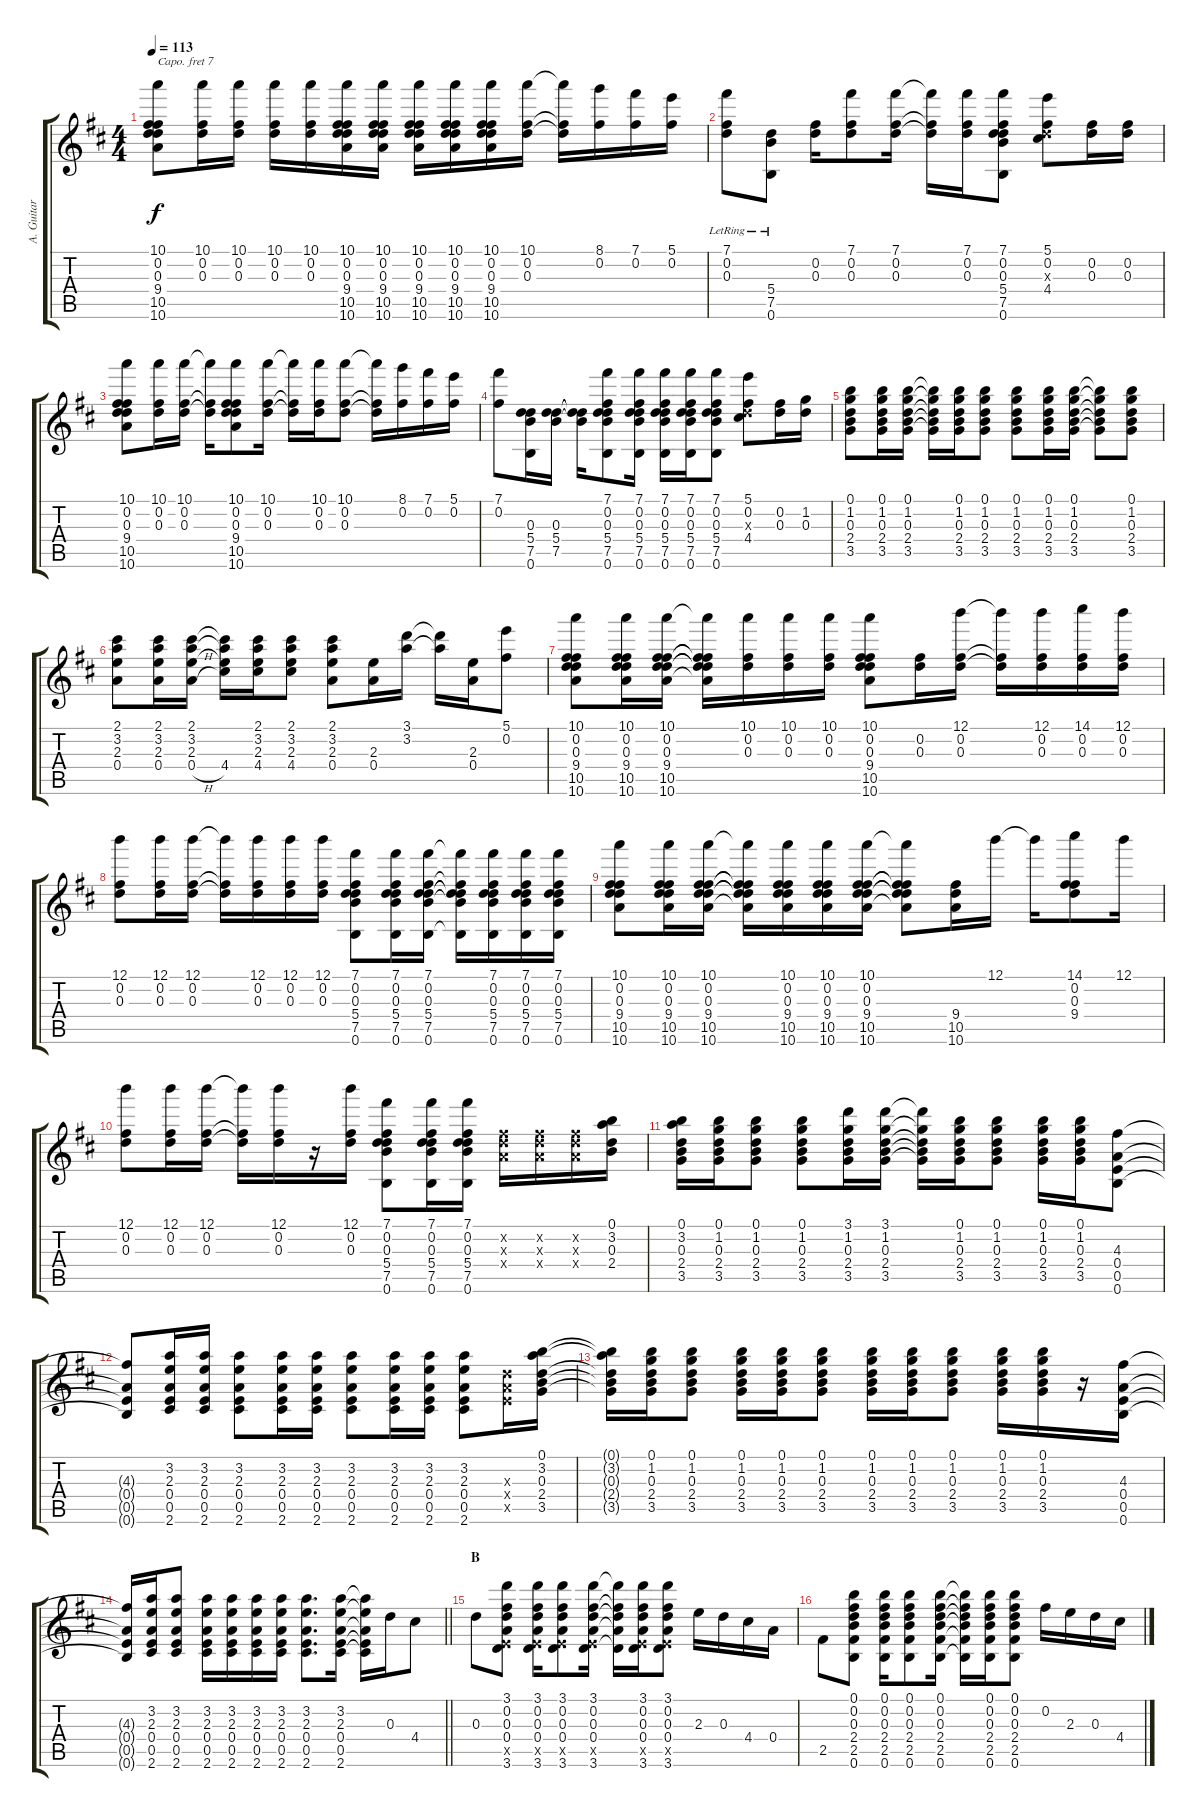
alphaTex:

\track ("A. Guitar II" "A. Guitar ") {instrument acousticguitarsteel}
\staff {score tabs}
\capo 7
\tuning (E4 B3 G3 D3 A2 E2) {hide}
\ts (4 4)
\tempo 113
\clef g2
\ks d
(10.1 0.2 0.3 9.4 10.5 10.6).8{dy f} (10.1 0.2 0.3).16 (10.1 0.2 0.3).16 (10.1 0.2 0.3).16 (10.1 0.2 0.3).16 (10.1 0.2 0.3 9.4 10.5 10.6).16 (10.1 0.2 0.3 9.4 10.5 10.6).16 (10.1 0.2 0.3 9.4 10.5 10.6).16 (10.1 0.2 0.3 9.4 10.5 10.6).16 (10.1 0.2 0.3 9.4 10.5 10.6).16 (10.1 0.2 0.3).16 (10.1{t} 0.2{t} 0.3{t}).16 (8.1 0.2).16 (7.1 0.2).16 (5.1 0.2).16 |
(7.1{lr} 0.2{lr} 0.3{lr}).8 (5.4{lr} 7.5{lr} 0.6{lr}).8 (0.2 0.3).16 (7.1 0.2 0.3).8 (7.1 0.2 0.3).16 (7.1{t} 0.2{t} 0.3{t}).16 (7.1 0.2 0.3).16 (7.1 0.2 0.3 5.4 7.5 0.6).8 (5.1 0.2 0.3{x} 4.4).8 (0.2 0.3).16 (0.2 0.3).16 |
(10.1 0.2 0.3 9.4 10.5 10.6).8 (10.1 0.2 0.3).16 (10.1 0.2 0.3).16 (10.1{t} 0.2{t} 0.3{t}).16 (10.1 0.2 0.3 9.4 10.5 10.6).8 (10.1 0.2 0.3).16 (10.1{t} 0.2{t} 0.3{t}).16 (10.1 0.2 0.3).16 (10.1 0.2 0.3).8 (10.1{t} 0.2{t} 0.3{t}).16 (8.1 0.2).16 (7.1 0.2).16 (5.1 0.2).16 |
(7.1 0.2).8 (0.3 5.4 7.5 0.6).16 (0.3 5.4 7.5).16 (0.3{t} 5.4{t} 7.5{t}).16 (7.1 0.2 0.3 5.4 7.5 0.6).8 (7.1 0.2 0.3 5.4 7.5 0.6).16 (7.1 0.2 0.3 5.4 7.5 0.6).16 (7.1 0.2 0.3 5.4 7.5 0.6).16 (7.1 0.2 0.3 5.4 7.5 0.6).8 (5.1 0.2 0.3{x} 4.4).8 (0.2 0.3).16 (1.2 0.3).16 |
(0.1 1.2 0.3 2.4 3.5).8 (0.1 1.2 0.3 2.4 3.5).16 (0.1 1.2 0.3 2.4 3.5).16 (0.1{t} 1.2{t} 0.3{t} 2.4{t} 3.5{t}).16 (0.1 1.2 0.3 2.4 3.5).16 (0.1 1.2 0.3 2.4 3.5).8 (0.1 1.2 0.3 2.4 3.5).8 (0.1 1.2 0.3 2.4 3.5).16 (0.1 1.2 0.3 2.4 3.5).16 (0.1{t} 1.2{t} 0.3{t} 2.4{t} 3.5{t}).8 (0.1 1.2 0.3 2.4 3.5).8 |
(2.1 3.2 2.3 0.4).8 (2.1 3.2 2.3 0.4).16 (2.1 3.2 2.3 0.4{h}).16 (2.1{t} 3.2{t} 2.3{t} 4.4).16 (2.1 3.2 2.3 4.4).16 (2.1 3.2 2.3 4.4).8 (2.1 3.2 2.3 0.4).8 (2.3 0.4).16 (3.1 3.2).16 (3.1{t} 3.2{t}).16 (2.3 0.4).16 (5.1 0.2).8 |
(10.1 0.2 0.3 9.4 10.5 10.6).8 (10.1 0.2 0.3 9.4 10.5 10.6).16 (10.1 0.2 0.3 9.4 10.5 10.6).16 (10.1{t} 0.2{t} 0.3{t} 9.4{t} 10.5{t} 10.6{t}).16 (10.1 0.2 0.3).16 (10.1 0.2 0.3).16 (10.1 0.2 0.3).16 (10.1 0.2 0.3 9.4 10.5 10.6).8 (0.2 0.3).16 (12.1 0.2 0.3).16 (12.1{t} 0.2{t} 0.3{t}).16 (12.1 0.2 0.3).16 (14.1 0.2 0.3).16 (12.1 0.2 0.3).16 |
(12.1 0.2 0.3).8 (12.1 0.2 0.3).16 (12.1 0.2 0.3).16 (12.1{t} 0.2{t} 0.3{t}).16 (12.1 0.2 0.3).16 (12.1 0.2 0.3).16 (12.1 0.2 0.3).16 (7.1 0.2 0.3 5.4 7.5 0.6).8 (7.1 0.2 0.3 5.4 7.5 0.6).16 (7.1 0.2 0.3 5.4 7.5 0.6).16 (7.1{t} 0.2{t} 0.3{t} 5.4{t} 7.5{t} 0.6{t}).16 (7.1 0.2 0.3 5.4 7.5 0.6).16 (7.1 0.2 0.3 5.4 7.5 0.6).16 (7.1 0.2 0.3 5.4 7.5 0.6).16 |
(10.1 0.2 0.3 9.4 10.5 10.6).8 (10.1 0.2 0.3 9.4 10.5 10.6).16 (10.1 0.2 0.3 9.4 10.5 10.6).16 (10.1{t} 0.2{t} 0.3{t} 9.4{t} 10.5{t} 10.6{t}).16 (10.1 0.2 0.3 9.4 10.5 10.6).16 (10.1 0.2 0.3 9.4 10.5 10.6).16 (10.1 0.2 0.3 9.4 10.5 10.6).16 (10.1{t} 0.2{t} 0.3{t} 9.4{t} 10.5{t} 10.6{t}).8 (9.4 10.5 10.6).16 12.1.16 12.1{t}.16 (14.1 0.2 0.3 9.4).8 12.1.16 |
(12.1 0.2 0.3).8 (12.1 0.2 0.3).16 (12.1 0.2 0.3).16 (12.1{t} 0.2{t} 0.3{t}).16 (12.1 0.2 0.3).16 r.16 (12.1 0.2 0.3).16 (7.1 0.2 0.3 5.4 7.5 0.6).8 (7.1 0.2 0.3 5.4 7.5 0.6).16 (7.1 0.2 0.3 5.4 7.5 0.6).16 (0.2{x} 0.3{x} 0.4{x}).16 (0.2{x} 0.3{x} 0.4{x}).16 (0.2{x} 0.3{x} 0.4{x}).16 (0.1 3.2 0.3 2.4).16 |
(0.1 3.2 0.3 2.4 3.5).16 (0.1 1.2 0.3 2.4 3.5).16 (0.1 1.2 0.3 2.4 3.5).8 (0.1 1.2 0.3 2.4 3.5).8 (3.1 1.2 0.3 2.4 3.5).16 (3.1 1.2 0.3 2.4 3.5).16 (3.1{t} 1.2{t} 0.3{t} 2.4{t} 3.5{t}).16 (0.1 1.2 0.3 2.4 3.5).16 (0.1 1.2 0.3 2.4 3.5).8 (0.1 1.2 0.3 2.4 3.5).16 (0.1 1.2 0.3 2.4 3.5).16 (4.3 0.4 0.5 0.6).8 |
(4.3{t} 0.4{t} 0.5{t} 0.6{t}).8 (3.2 2.3 0.4 0.5 2.6).16 (3.2 2.3 0.4 0.5 2.6).16 (3.2 2.3 0.4 0.5 2.6).8 (3.2 2.3 0.4 0.5 2.6).16 (3.2 2.3 0.4 0.5 2.6).16 (3.2 2.3 0.4 0.5 2.6).8 (3.2 2.3 0.4 0.5 2.6).16 (3.2 2.3 0.4 0.5 2.6).16 (3.2 2.3 0.4 0.5 2.6).8 (0.3{x} 0.4{x} 0.5{x}).16 (0.1 3.2 0.3 2.4 3.5).16 |
(0.1{t} 3.2{t} 0.3{t} 2.4{t} 3.5{t}).16 (0.1 1.2 0.3 2.4 3.5).16 (0.1 1.2 0.3 2.4 3.5).8 (0.1 1.2 0.3 2.4 3.5).16 (0.1 1.2 0.3 2.4 3.5).16 (0.1 1.2 0.3 2.4 3.5).8 (0.1 1.2 0.3 2.4 3.5).16 (0.1 1.2 0.3 2.4 3.5).16 (0.1 1.2 0.3 2.4 3.5).8 (0.1 1.2 0.3 2.4 3.5).16 (0.1 1.2 0.3 2.4 3.5).16 r.16 (4.3 0.4 0.5 0.6).16 |
\barLineRight lightlight
(4.3{t} 0.4{t} 0.5{t} 0.6{t}).16 (3.2 2.3 0.4 0.5 2.6).16 (3.2 2.3 0.4 0.5 2.6).8 (3.2 2.3 0.4 0.5 2.6).16 (3.2 2.3 0.4 0.5 2.6).16 (3.2 2.3 0.4 0.5 2.6).16 (3.2 2.3 0.4 0.5 2.6).16 (3.2 2.3 0.4 0.5 2.6).8{d} (3.2 2.3 0.4 0.5 2.6).16 (3.2{t} 2.3{t} 0.4{t} 0.5{t} 2.6{t}).16 0.3.16 4.4.8 |
\section ("" "B")
0.3.8 (3.1 0.2 0.3 0.4 0.5{x} 3.6).8 (3.1 0.2 0.3 0.4 0.5{x} 3.6).16 (3.1 0.2 0.3 0.4 0.5{x} 3.6).8 (3.1 0.2 0.3 0.4 0.5{x} 3.6).16 (3.1{t} 0.2{t} 0.3{t} 0.4{t} 3.6{t}).16 (3.1 0.2 0.3 0.4 0.5{x} 3.6).16 (3.1 0.2 0.3 0.4 0.5{x} 3.6).8 2.3.16 0.3.16 4.4.16 0.4.16 |
2.5.8 (0.1 0.2 0.3 2.4 2.5 0.6).8 (0.1 0.2 0.3 2.4 2.5 0.6).16 (0.1 0.2 0.3 2.4 2.5 0.6).8 (0.1 0.2 0.3 2.4 2.5 0.6).16 (0.1{t} 0.2{t} 0.3{t} 2.4{t} 2.5{t} 0.6{t}).16 (0.1 0.2 0.3 2.4 2.5 0.6).16 (0.1 0.2 0.3 2.4 2.5 0.6).8 0.2.16 2.3.16 0.3.16 4.4.16
